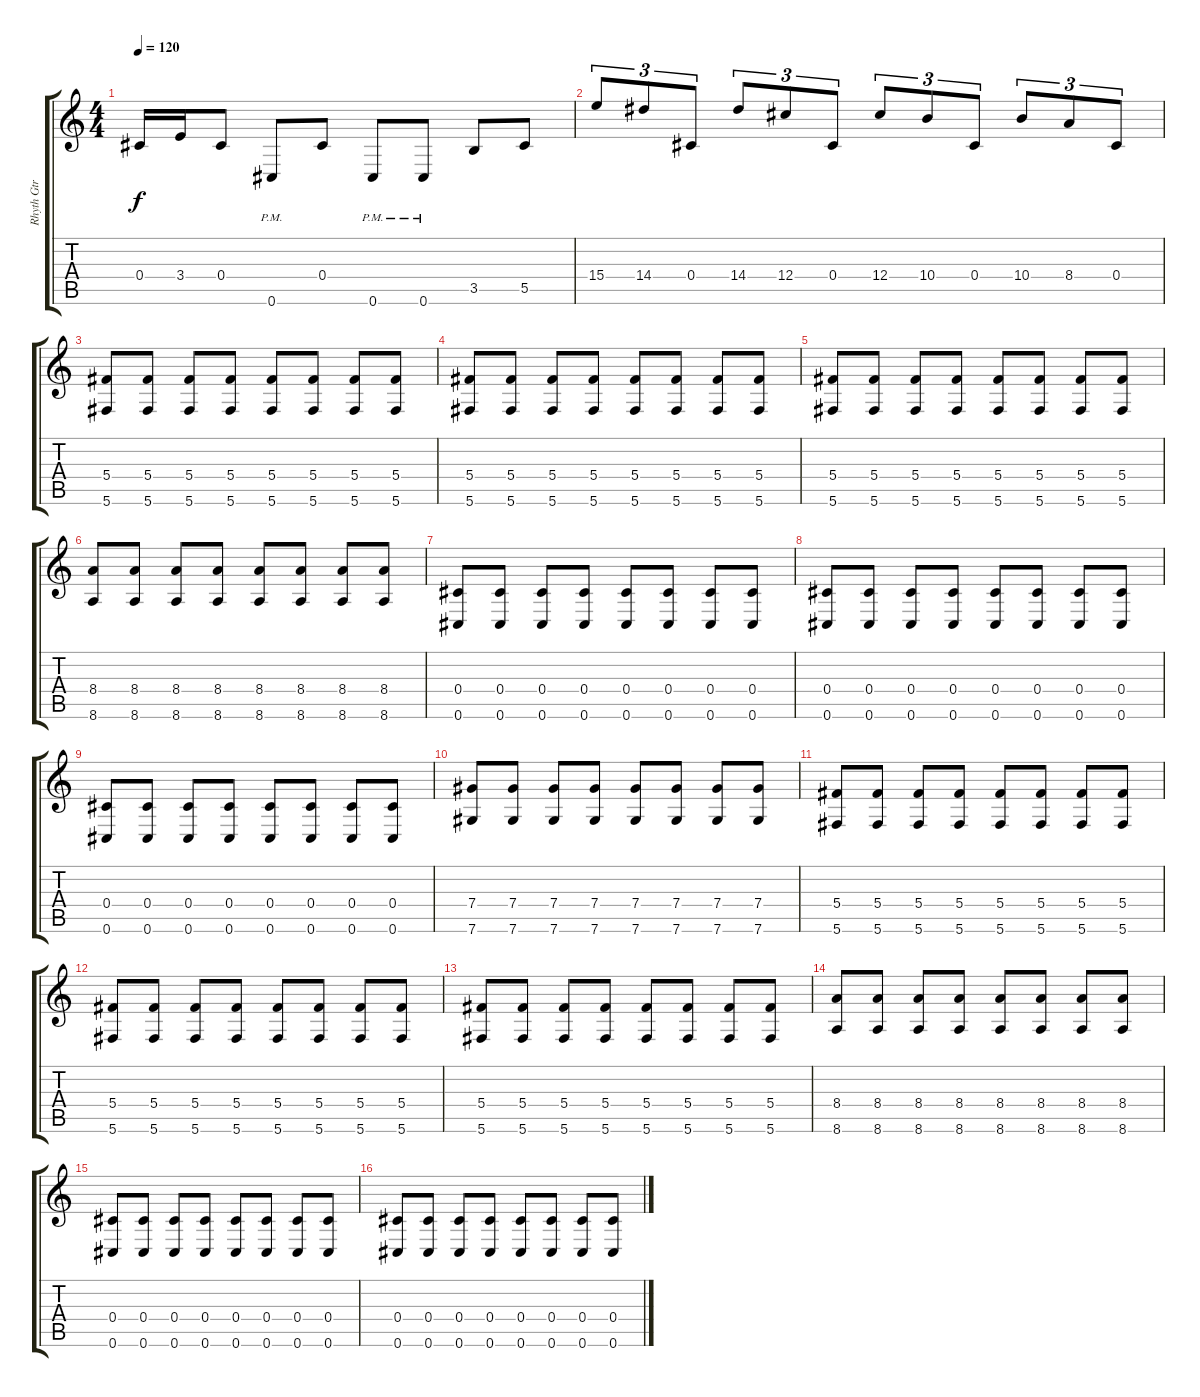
\track ("Rhyth Gtr R" "Rhyth Gtr ") {instrument overdrivenguitar}
\staff {score tabs}
\tuning (Eb4 Ab3 Gb3 Db3 Ab2 Db2) {hide}
\ts (4 4)
\tempo 120
\clef g2
\ks c
0.4.16{dy f} 3.4.16 0.4.8 0.6{pm}.8 0.4.8 0.6{pm}.8 0.6{pm}.8 3.5.8 5.5.8 |
15.4.8{tu (3 2)} 14.4.8{tu (3 2)} 0.4.8{tu (3 2)} 14.4.8{tu (3 2)} 12.4.8{tu (3 2)} 0.4.8{tu (3 2)} 12.4.8{tu (3 2)} 10.4.8{tu (3 2)} 0.4.8{tu (3 2)} 10.4.8{tu (3 2)} 8.4.8{tu (3 2)} 0.4.8{tu (3 2)} |
(5.4 5.6).8 (5.4 5.6).8 (5.4 5.6).8 (5.4 5.6).8 (5.4 5.6).8 (5.4 5.6).8 (5.4 5.6).8 (5.4 5.6).8 |
(5.4 5.6).8 (5.4 5.6).8 (5.4 5.6).8 (5.4 5.6).8 (5.4 5.6).8 (5.4 5.6).8 (5.4 5.6).8 (5.4 5.6).8 |
(5.4 5.6).8 (5.4 5.6).8 (5.4 5.6).8 (5.4 5.6).8 (5.4 5.6).8 (5.4 5.6).8 (5.4 5.6).8 (5.4 5.6).8 |
(8.4 8.6).8 (8.4 8.6).8 (8.4 8.6).8 (8.4 8.6).8 (8.4 8.6).8 (8.4 8.6).8 (8.4 8.6).8 (8.4 8.6).8 |
(0.4 0.6).8 (0.4 0.6).8 (0.4 0.6).8 (0.4 0.6).8 (0.4 0.6).8 (0.4 0.6).8 (0.4 0.6).8 (0.4 0.6).8 |
(0.4 0.6).8 (0.4 0.6).8 (0.4 0.6).8 (0.4 0.6).8 (0.4 0.6).8 (0.4 0.6).8 (0.4 0.6).8 (0.4 0.6).8 |
(0.4 0.6).8 (0.4 0.6).8 (0.4 0.6).8 (0.4 0.6).8 (0.4 0.6).8 (0.4 0.6).8 (0.4 0.6).8 (0.4 0.6).8 |
(7.4 7.6).8 (7.4 7.6).8 (7.4 7.6).8 (7.4 7.6).8 (7.4 7.6).8 (7.4 7.6).8 (7.4 7.6).8 (7.4 7.6).8 |
(5.4 5.6).8 (5.4 5.6).8 (5.4 5.6).8 (5.4 5.6).8 (5.4 5.6).8 (5.4 5.6).8 (5.4 5.6).8 (5.4 5.6).8 |
(5.4 5.6).8 (5.4 5.6).8 (5.4 5.6).8 (5.4 5.6).8 (5.4 5.6).8 (5.4 5.6).8 (5.4 5.6).8 (5.4 5.6).8 |
(5.4 5.6).8 (5.4 5.6).8 (5.4 5.6).8 (5.4 5.6).8 (5.4 5.6).8 (5.4 5.6).8 (5.4 5.6).8 (5.4 5.6).8 |
(8.4 8.6).8 (8.4 8.6).8 (8.4 8.6).8 (8.4 8.6).8 (8.4 8.6).8 (8.4 8.6).8 (8.4 8.6).8 (8.4 8.6).8 |
(0.4 0.6).8 (0.4 0.6).8 (0.4 0.6).8 (0.4 0.6).8 (0.4 0.6).8 (0.4 0.6).8 (0.4 0.6).8 (0.4 0.6).8 |
(0.4 0.6).8 (0.4 0.6).8 (0.4 0.6).8 (0.4 0.6).8 (0.4 0.6).8 (0.4 0.6).8 (0.4 0.6).8 (0.4 0.6).8
